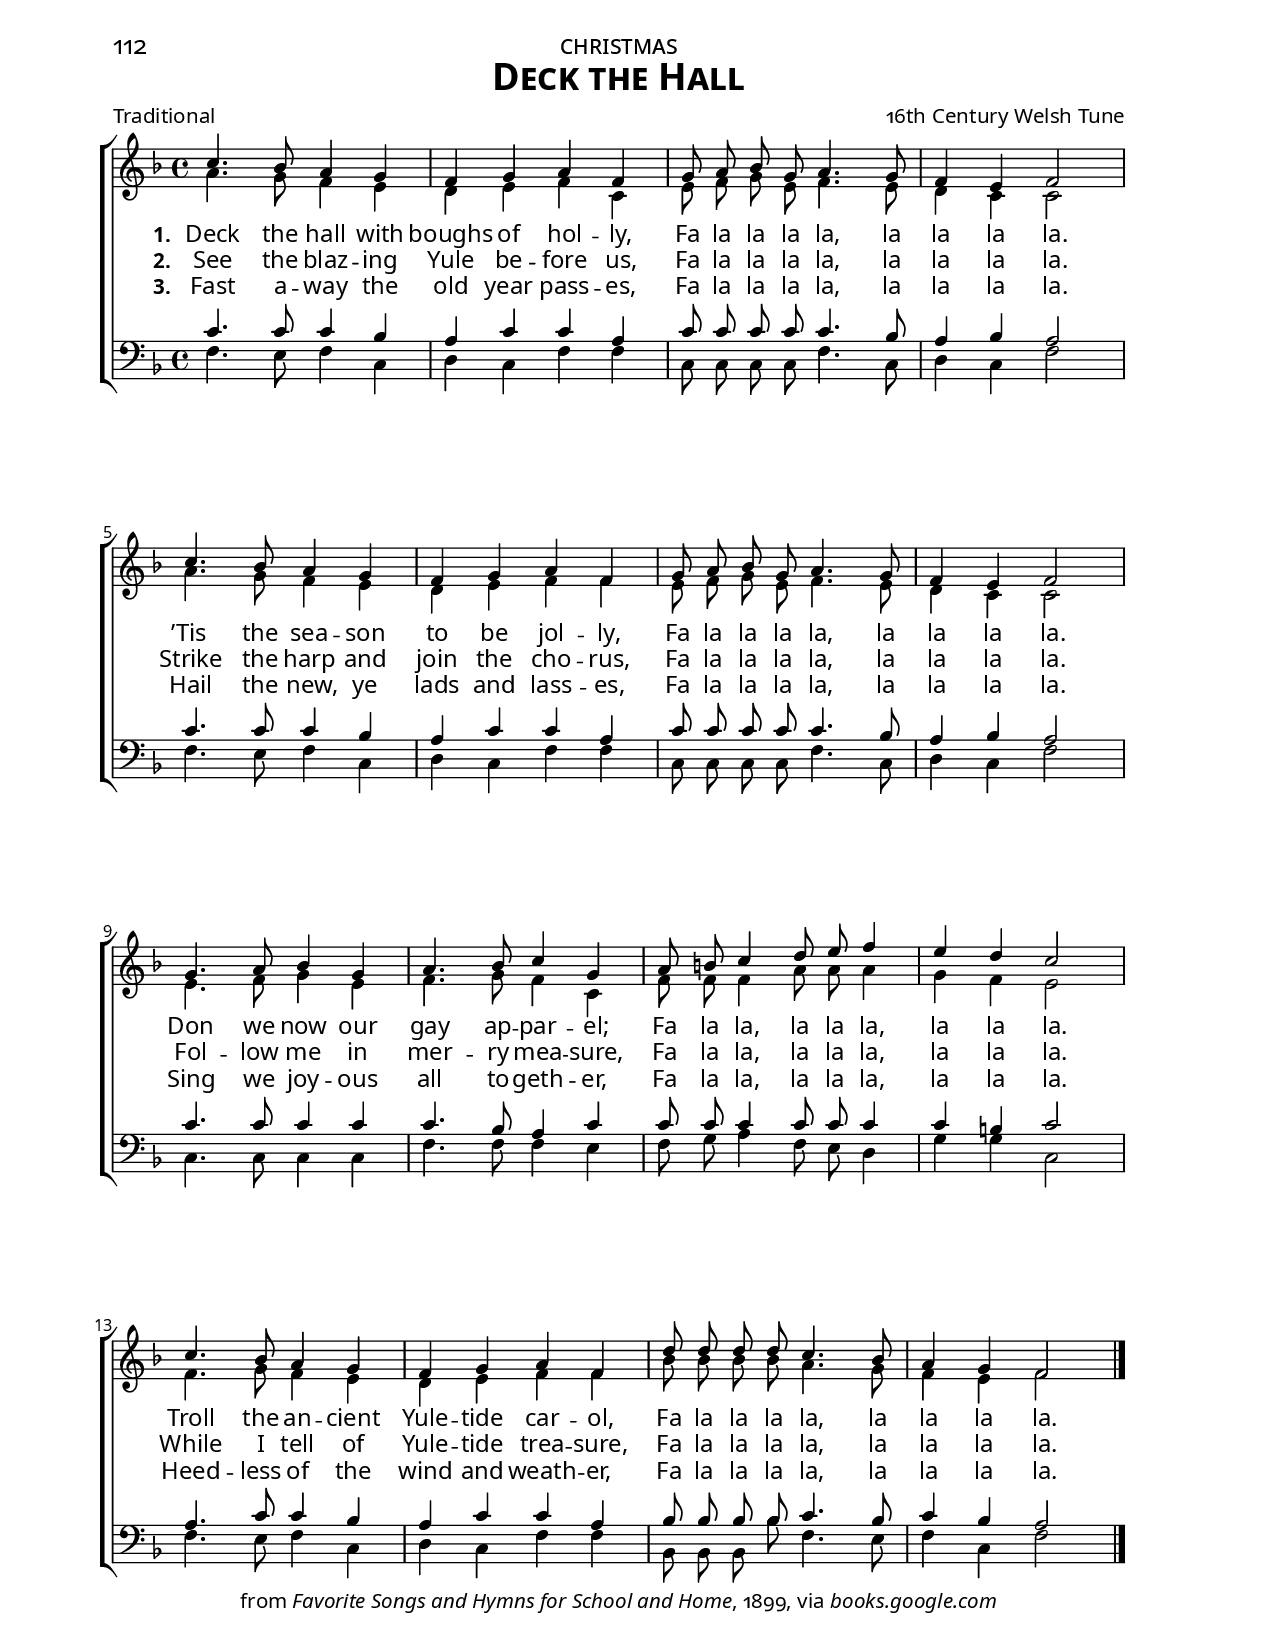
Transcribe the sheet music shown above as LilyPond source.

\version "2.14.2"
\include "util.ly"
\header {
  title = \markup{\override #'(font-name . "Garamond Premier Pro Semibold"){ \abs-fontsize #18 \smallCapsOldStyle"Deck the Hall"}}
  poet = \markup\oldStyleNum"Traditional"
  composer = \markup\oldStyleNum"16th Century Welsh Tune"
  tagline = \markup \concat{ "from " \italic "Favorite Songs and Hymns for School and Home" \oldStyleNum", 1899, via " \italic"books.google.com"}
}
\paper {
  paper-height = 11\in
  paper-width = 8.5\in
  indent = 0\in
  %system-system-spacing = #'((basic-distance . 10) (padding . 0))
  %system-system-spacing =
  %  #'((basic-distance . 0)
  %     (minimum-distance . 0)
  %     (padding . -0.35)
  %     (stretchability . 100))
  ragged-last-bottom = ##f
  ragged-bottom = ##f
  two-sided = ##t
  inner-margin = 1\in
  outer-margin = 0.75\in
  top-margin = 0.26\in
  bottom-margin = 0.25\in
  first-page-number = #112
  print-first-page-number = ##t
  headerLine = \markup{\override #'(font-name . "Garamond Premier Pro") \smallCapsOldStyle"christmas"}
  oddHeaderMarkup = \markup\fill-line{
     \override #'(font-name . "Garamond Premier Pro")\abs-fontsize #12.5
     \combine 
        \fill-line{"" \on-the-fly #print-page-number-check-first
        \oldStylePageNum""
        }
        \fill-line{\headerLine}
  }
  evenHeaderMarkup = \markup {
     \override #'(font-name . "Garamond Premier Pro")\abs-fontsize #12.5
     \combine
        \on-the-fly #print-page-number-check-first
        \oldStylePageNum""
        \fill-line{\headerLine}
  }
}
#(set-global-staff-size 18) \paper{ #(define fonts (make-pango-font-tree "Garamond Premier Pro" "Garamond Premier Pro" "Garamond Premier Pro" (/ 18 20))) }
global = {
  \key f \major
  \time 4/4
  \autoBeamOff
  \override DynamicLineSpanner #'staff-padding = #0.0
  \override DynamicLineSpanner #'Y-extent = #'(-1 . 1)
}

sopMusic = \relative c'' {
  c4. bes8 a4 g |
  f g a f |
  g8\noBeam a\noBeam bes\noBeam g\noBeam a4. g8 |
  f4 e f2 | \break
  
  c'4. bes8 a4 g |
  f g a f |
  g8\noBeam a\noBeam bes\noBeam g\noBeam a4. g8 |
  f4 e f2 | \break
  
  g4. a8 bes4 g |
  a4. bes8 c4 g |
  a8 b c4 d8 e f4 |
  e d c2 | \break
  
  c4. bes8 a4 g |
  f g a f |
  d'8\noBeam d\noBeam d\noBeam d\noBeam c4. bes8 |
  a4 g f2 \bar "|."
}
sopWords = \lyricmode {
  
}

altoMusic = \relative c' {
  a'4. g8 f4 e |
  d e f c |
  e8\noBeam f\noBeam g\noBeam e\noBeam f4. e8 |
  d4 c c2 |
  
  a'4. g8 f4 e |
  d e f f |
  e8\noBeam f\noBeam g\noBeam e\noBeam f4. e8 |
  d4 c c2 |
  
  e4. f8 g4 e |
  f4. g8 f4 c |
  f8 f f4 a8 a a4 |
  g f e2 |
  
  f4. g8 f4 e |
  d e f f |
  bes8 bes bes bes a4. g8 |
  f4 e f2 \bar "|."
}
altoWords = \lyricmode {
  \dropLyricsV
  \set stanza = #"1. "
  Deck the hall with boughs of hol -- ly, Fa la la la la, la la la la.
  ’Tis the sea -- son to be jol -- ly, Fa la la la la, la la la la.
  Don we now our gay ap -- par -- el; Fa la la, la la la, la la la.
  Troll the an -- cient Yule -- tide car -- ol, Fa la la la la, la la la la.
}
altoWordsII = \lyricmode {
  \dropLyricsV
  \set stanza = #"2. "
  See the blaz -- ing Yule be -- fore us, Fa la la la la, la la la la.
  Strike the harp and join the cho -- rus, Fa la la la la, la la la la.
  Fol -- low me in mer -- ry mea -- sure, Fa la la, la la la, la la la.
  While I tell of Yule -- tide trea -- sure, Fa la la la la, la la la la.
}
altoWordsIII = \lyricmode {
  \dropLyricsV
  \set stanza = #"3. "
  Fast a -- way the old year pass -- es, Fa la la la la, la la la la.
  Hail the new, ye lads and lass -- es, Fa la la la la, la la la la.
  Sing we joy -- ous all to -- geth -- er, Fa la la, la la la, la la la.
  Heed -- less of the wind and weath -- er, Fa la la la la, la la la la.
  
}
altoWordsIV = \lyricmode {
}

tenorMusic = \relative c' {
  c4. c8 c4 bes |
  a c c a |
  c8\noBeam c\noBeam c\noBeam c\noBeam c4. bes8 |
  a4 bes a2 |
  
  c4. c8 c4 bes |
  a c c a |
  c8\noBeam c\noBeam c\noBeam c\noBeam c4. bes8 |
  a4 bes a2 |
  
  c4. c8 c4 c |
  c4. bes8 a4 c |
  c8 c c4 c8 c c4 |
  c b c2 |
  
  a4. c8 c4 bes |
  a c c a |
  bes8\noBeam bes\noBeam bes\noBeam bes\noBeam c4. bes8 |
  c4 bes a2 \bar "|."
}
tenorWords = \lyricmode {

}

bassMusic = \relative c {
  f4. e8 f4 c |
  d c f f |
  c8\noBeam c\noBeam c\noBeam c\noBeam f4. c8 |
  d4 c f2 |
  
  f4. e8 f4 c |
  d c f f |
  c8\noBeam c\noBeam c\noBeam c\noBeam f4. c8 |
  d4 c f2 |
  
  c4. c8 c4 c |
  f4. f8 f4 e |
  f8 g a4 f8 e d4 |
  g g c,2 |
  
  f4. e8 f4 c |
  d c f f |
  bes,8\noBeam bes\noBeam bes\noBeam bes'\noBeam f4. e8 |
  f4 c f2 \bar "|."
}
bassWords = \lyricmode {

}

\score {
  <<
   \new ChoirStaff <<
%    \new Lyrics = sopranos \with { \override VerticalAxisGroup #'nonstaff-relatedstaff-spacing = #'((basic-distance . 1)) }
    \new Staff = women <<
      \new Voice = "sopranos" { \voiceOne << \global \sopMusic >> }
      \new Voice = "altos" { \voiceTwo << \global \altoMusic >> }
    >>
    \new Lyrics \with { alignAboveContext = #"women" \override VerticalAxisGroup #'nonstaff-relatedstaff-spacing = #'((basic-distance . 1))} \lyricsto "sopranos" \sopWords
    \new Lyrics = "altosIV"  \with { alignBelowContext = #"women" } \lyricsto "sopranos" \altoWordsIV
    \new Lyrics = "altosIII"  \with { alignBelowContext = #"women" } \lyricsto "sopranos" \altoWordsIII
    \new Lyrics = "altosII"  \with { alignBelowContext = #"women" } \lyricsto "sopranos" \altoWordsII
    \new Lyrics = "altos"  \with { alignBelowContext = #"women" \override VerticalAxisGroup #'nonstaff-relatedstaff-spacing = #'((basic-distance . 1)) } \lyricsto "sopranos" \altoWords
   \new Staff = men <<
      \clef bass
      \new Voice = "tenors" { \voiceOne << \global \tenorMusic >> }
      \new Voice = "basses" { \voiceTwo << \global \bassMusic >> }
    >>
    \new Lyrics \with { alignAboveContext = #"men" \override VerticalAxisGroup #'nonstaff-relatedstaff-spacing = #'((basic-distance . 1)) } \lyricsto "tenors" \tenorWords
    \new Lyrics \with { alignBelowContext = #"men" \override VerticalAxisGroup #'nonstaff-relatedstaff-spacing = #'((basic-distance . 1)) } \lyricsto "basses" \bassWords
  >>
%    \new PianoStaff << \new Staff { \new Voice { \pianoRH } } \new Staff { \clef "bass" \pianoLH } >>
  >>
  \layout {
  \context {
    \Lyrics
    \override LyricText #'font-size = #1.3
  }
    \context {
      \Score
      %\override SpacingSpanner #'base-shortest-duration = #(ly:make-moment 1 8)
      %\override SpacingSpanner #'common-shortest-duration = #(ly:make-moment 1 4)
    }
    \context {
      % Remove all empty staves
      % \Staff \RemoveEmptyStaves \override VerticalAxisGroup #'remove-first = ##t
    }
    \context {
      \Lyrics
      \override LyricText #'X-offset = #center-on-word
    }
  }
}

